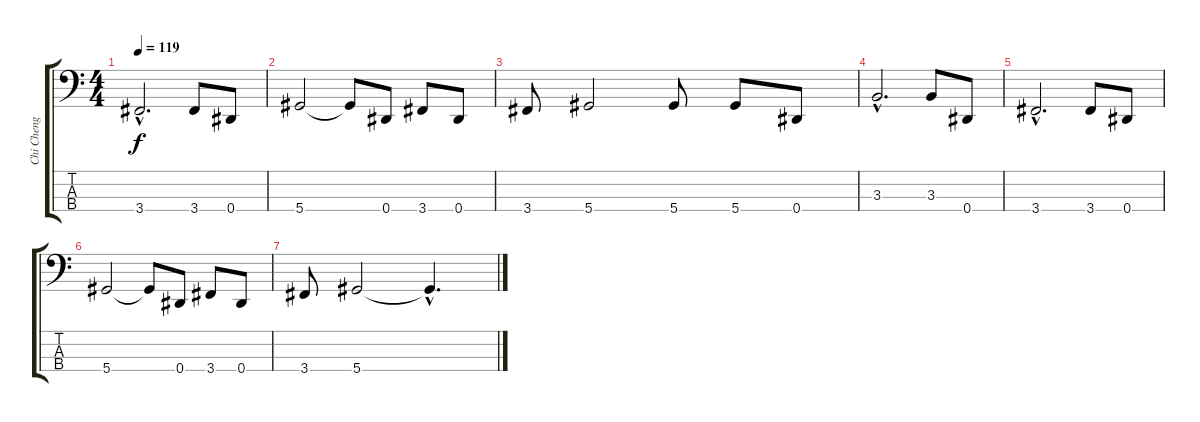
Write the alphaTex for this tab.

\track ("Chi Cheng" "Chi Cheng") {instrument electricbassfinger}
\staff {score tabs}
\tuning (Gb2 Db2 Ab1 Eb1) {hide}
\ts (4 4)
\tempo 119
\clef f4
\ks c
3.4{hac}.2{d dy f} 3.4.8 0.4.8 |
5.4.2 5.4{t}.8 0.4.8 3.4.8 0.4.8 |
3.4.8 5.4.2 5.4.8 5.4.8 0.4.8 |
3.3{hac}.2{d volume 0} 3.3.8 0.4.8 |
3.4{hac}.2{d} 3.4.8 0.4.8 |
5.4.2 5.4{t}.8 0.4.8 3.4.8 0.4.8 |
3.4.8 5.4.2 5.4{hac t}.4{d}
